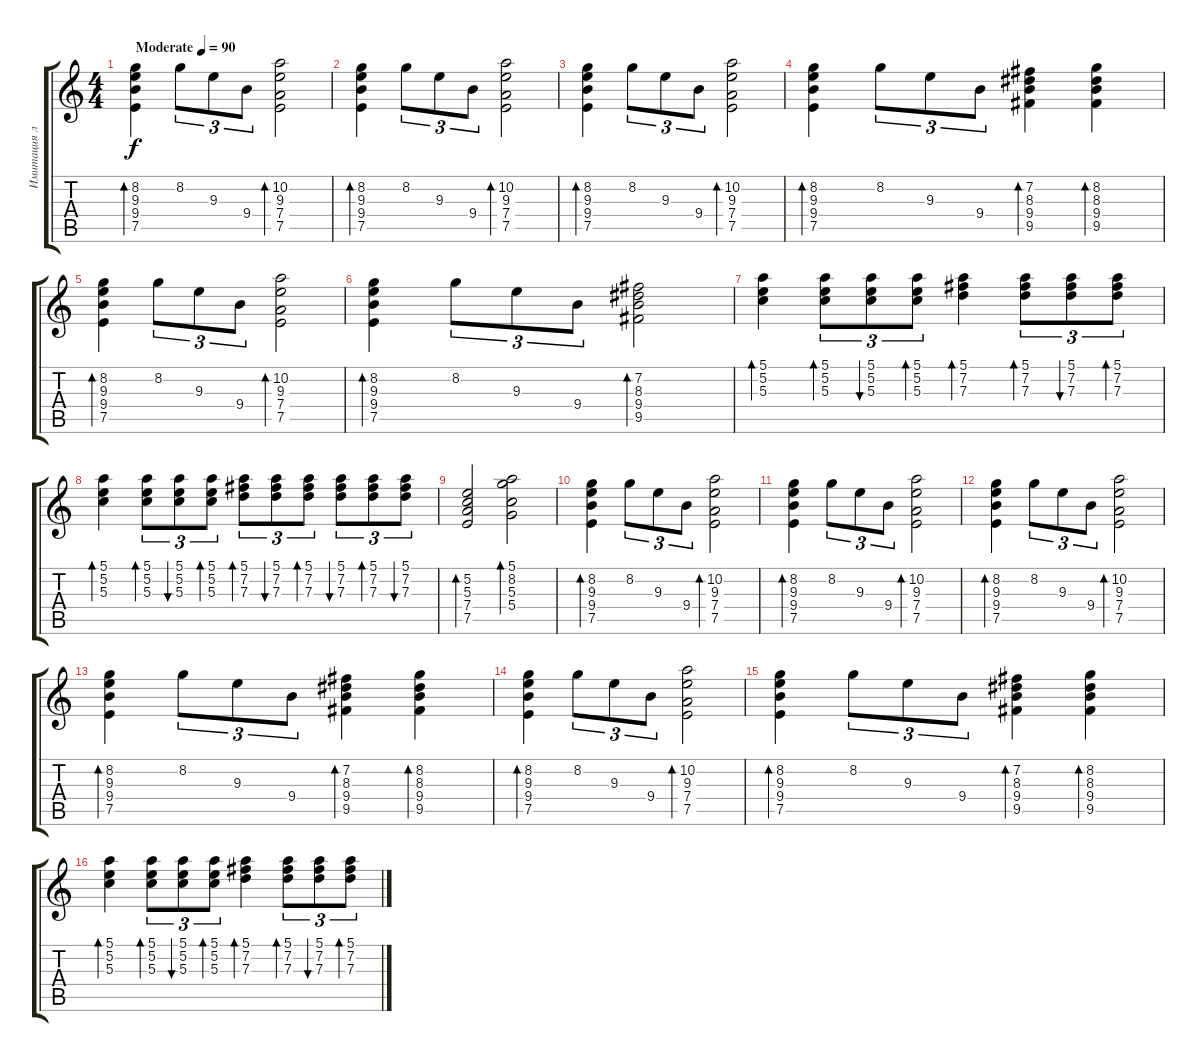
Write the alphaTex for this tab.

\track ("Имитация лютни на гитаре" "Имитация л") {instrument acousticguitarsteel}
\staff {score tabs}
\tuning (E4 B3 G3 D3 A2 E2) {hide}
\ts (4 4)
\tempo (90 "Moderate")
\clef g2
\ks c
(8.2 9.3 9.4 7.5).4{bd 240 dy f instrument acousticguitarsteel} 8.2.8{tu (3 2)} 9.3.8{tu (3 2)} 9.4.8{tu (3 2)} (10.2 9.3 7.4 7.5).2{bd 240} |
(8.2 9.3 9.4 7.5).4{bd 240} 8.2.8{tu (3 2)} 9.3.8{tu (3 2)} 9.4.8{tu (3 2)} (10.2 9.3 7.4 7.5).2{bd 240} |
(8.2 9.3 9.4 7.5).4{bd 240} 8.2.8{tu (3 2)} 9.3.8{tu (3 2)} 9.4.8{tu (3 2)} (10.2 9.3 7.4 7.5).2{bd 240} |
(8.2 9.3 9.4 7.5).4{bd 240} 8.2.8{tu (3 2)} 9.3.8{tu (3 2)} 9.4.8{tu (3 2)} (7.2 8.3 9.4 9.5).4{bd 240} (8.2 8.3 9.4 9.5).4{bd 240} |
(8.2 9.3 9.4 7.5).4{bd 240} 8.2.8{tu (3 2)} 9.3.8{tu (3 2)} 9.4.8{tu (3 2)} (10.2 9.3 7.4 7.5).2{bd 240} |
(8.2 9.3 9.4 7.5).4{bd 240} 8.2.8{tu (3 2)} 9.3.8{tu (3 2)} 9.4.8{tu (3 2)} (7.2 8.3 9.4 9.5).2{bd 240} |
(5.1 5.2 5.3).4{bd 120} (5.1 5.2 5.3).8{tu (3 2) bd 120} (5.1 5.2 5.3).8{tu (3 2) bu 120} (5.1 5.2 5.3).8{tu (3 2) bd 120} (5.1 7.2 7.3).4{bd 120} (5.1 7.2 7.3).8{tu (3 2) bd 120} (5.1 7.2 7.3).8{tu (3 2) bu 120} (5.1 7.2 7.3).8{tu (3 2) bd 120} |
(5.1 5.2 5.3).4{bd 120} (5.1 5.2 5.3).8{tu (3 2) bd 120} (5.1 5.2 5.3).8{tu (3 2) bu 120} (5.1 5.2 5.3).8{tu (3 2) bd 120} (5.1 7.2 7.3).8{tu (3 2) bd 120} (5.1 7.2 7.3).8{tu (3 2) bu 120} (5.1 7.2 7.3).8{tu (3 2) bd 120} (5.1 7.2 7.3).8{tu (3 2) bu 120} (5.1 7.2 7.3).8{tu (3 2) bd 120} (5.1 7.2 7.3).8{tu (3 2) bu 120} |
(5.2 5.3 7.4 7.5).2{bd 240} (5.1 8.2 5.3 5.4).2{bd 240} |
(8.2 9.3 9.4 7.5).4{bd 240} 8.2.8{tu (3 2)} 9.3.8{tu (3 2)} 9.4.8{tu (3 2)} (10.2 9.3 7.4 7.5).2{bd 240} |
(8.2 9.3 9.4 7.5).4{bd 240} 8.2.8{tu (3 2)} 9.3.8{tu (3 2)} 9.4.8{tu (3 2)} (10.2 9.3 7.4 7.5).2{bd 240} |
(8.2 9.3 9.4 7.5).4{bd 240} 8.2.8{tu (3 2)} 9.3.8{tu (3 2)} 9.4.8{tu (3 2)} (10.2 9.3 7.4 7.5).2{bd 240} |
(8.2 9.3 9.4 7.5).4{bd 240} 8.2.8{tu (3 2)} 9.3.8{tu (3 2)} 9.4.8{tu (3 2)} (7.2 8.3 9.4 9.5).4{bd 240} (8.2 8.3 9.4 9.5).4{bd 240} |
(8.2 9.3 9.4 7.5).4{bd 240} 8.2.8{tu (3 2)} 9.3.8{tu (3 2)} 9.4.8{tu (3 2)} (10.2 9.3 7.4 7.5).2{bd 240} |
(8.2 9.3 9.4 7.5).4{bd 240} 8.2.8{tu (3 2)} 9.3.8{tu (3 2)} 9.4.8{tu (3 2)} (7.2 8.3 9.4 9.5).4{bd 240} (8.2 8.3 9.4 9.5).4{bd 240} |
(5.1 5.2 5.3).4{bd 120} (5.1 5.2 5.3).8{tu (3 2) bd 120} (5.1 5.2 5.3).8{tu (3 2) bu 120} (5.1 5.2 5.3).8{tu (3 2) bd 120} (5.1 7.2 7.3).4{bd 120} (5.1 7.2 7.3).8{tu (3 2) bd 120} (5.1 7.2 7.3).8{tu (3 2) bu 120} (5.1 7.2 7.3).8{tu (3 2) bd 120}
